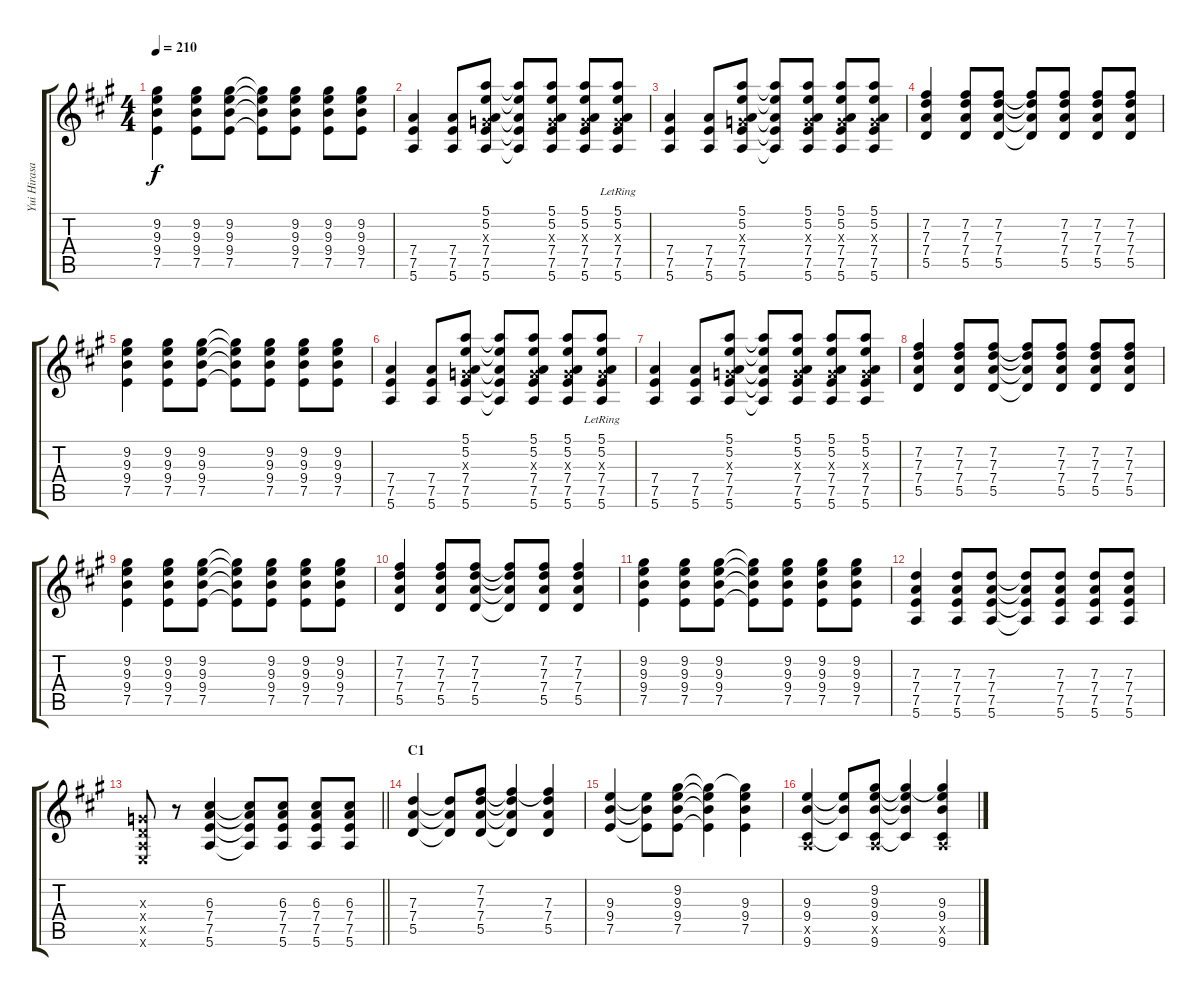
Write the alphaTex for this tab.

\track ("Yui Hirasawa" "Yui Hirasa") {instrument distortionguitar}
\staff {score tabs}
\tuning (E4 B3 G3 D3 A2 E2) {hide}
\ts (4 4)
\tempo 210
\clef g2
\ks a
(9.2 9.3 9.4 7.5).4{dy f} (9.2 9.3 9.4 7.5).8 (9.2 9.3 9.4 7.5).8 (9.2{t} 9.3{t} 9.4{t} 7.5{t}).8 (9.2 9.3 9.4 7.5).8 (9.2 9.3 9.4 7.5).8 (9.2 9.3 9.4 7.5).8 |
(7.4 7.5 5.6).4 (7.4 7.5 5.6).8 (5.1 5.2 0.3{x} 7.4 7.5 5.6).8 (5.1{t} 5.2{t} 7.4{t} 7.5{t} 5.6{t}).8 (5.1 5.2 0.3{x} 7.4 7.5 5.6).8 (5.1 5.2 0.3{x} 7.4 7.5 5.6).8 (5.1{lr} 5.2{lr} 0.3{x} 7.4 7.5 5.6).8 |
(7.4 7.5 5.6).4 (7.4 7.5 5.6).8 (5.1 5.2 0.3{x} 7.4 7.5 5.6).8 (5.1{t} 5.2{t} 7.4{t} 7.5{t} 5.6{t}).8 (5.1 5.2 0.3{x} 7.4 7.5 5.6).8 (5.1 5.2 0.3{x} 7.4 7.5 5.6).8 (5.1 5.2 0.3{x} 7.4 7.5 5.6).8 |
(7.2 7.3 7.4 5.5).4 (7.2 7.3 7.4 5.5).8 (7.2 7.3 7.4 5.5).8 (7.2{t} 7.3{t} 7.4{t} 5.5{t}).8 (7.2 7.3 7.4 5.5).8 (7.2 7.3 7.4 5.5).8 (7.2 7.3 7.4 5.5).8 |
(9.2 9.3 9.4 7.5).4 (9.2 9.3 9.4 7.5).8 (9.2 9.3 9.4 7.5).8 (9.2{t} 9.3{t} 9.4{t} 7.5{t}).8 (9.2 9.3 9.4 7.5).8 (9.2 9.3 9.4 7.5).8 (9.2 9.3 9.4 7.5).8 |
(7.4 7.5 5.6).4 (7.4 7.5 5.6).8 (5.1 5.2 0.3{x} 7.4 7.5 5.6).8 (5.1{t} 5.2{t} 7.4{t} 7.5{t} 5.6{t}).8 (5.1 5.2 0.3{x} 7.4 7.5 5.6).8 (5.1 5.2 0.3{x} 7.4 7.5 5.6).8 (5.1{lr} 5.2{lr} 0.3{x} 7.4 7.5 5.6).8 |
(7.4 7.5 5.6).4 (7.4 7.5 5.6).8 (5.1 5.2 0.3{x} 7.4 7.5 5.6).8 (5.1{t} 5.2{t} 7.4{t} 7.5{t} 5.6{t}).8 (5.1 5.2 0.3{x} 7.4 7.5 5.6).8 (5.1 5.2 0.3{x} 7.4 7.5 5.6).8 (5.1 5.2 0.3{x} 7.4 7.5 5.6).8 |
(7.2 7.3 7.4 5.5).4 (7.2 7.3 7.4 5.5).8 (7.2 7.3 7.4 5.5).8 (7.2{t} 7.3{t} 7.4{t} 5.5{t}).8 (7.2 7.3 7.4 5.5).8 (7.2 7.3 7.4 5.5).8 (7.2 7.3 7.4 5.5).8 |
(9.2 9.3 9.4 7.5).4 (9.2 9.3 9.4 7.5).8 (9.2 9.3 9.4 7.5).8 (9.2{t} 9.3{t} 9.4{t} 7.5{t}).8 (9.2 9.3 9.4 7.5).8 (9.2 9.3 9.4 7.5).8 (9.2 9.3 9.4 7.5).8 |
(7.2 7.3 7.4 5.5).4 (7.2 7.3 7.4 5.5).8 (7.2 7.3 7.4 5.5).8 (7.2{t} 7.3{t} 7.4{t} 5.5{t}).8 (7.2 7.3 7.4 5.5).8 (7.2 7.3 7.4 5.5).4 |
(9.2 9.3 9.4 7.5).4 (9.2 9.3 9.4 7.5).8 (9.2 9.3 9.4 7.5).8 (9.2{t} 9.3{t} 9.4{t} 7.5{t}).8 (9.2 9.3 9.4 7.5).8 (9.2 9.3 9.4 7.5).8 (9.2 9.3 9.4 7.5).8 |
(7.3 7.4 7.5 5.6).4 (7.3 7.4 7.5 5.6).8 (7.3 7.4 7.5 5.6).8 (7.3{t} 7.4{t} 7.5{t} 5.6{t}).8 (7.3 7.4 7.5 5.6).8 (7.3 7.4 7.5 5.6).8 (7.3 7.4 7.5 5.6).8 |
\barLineRight lightlight
(0.3{x} 0.4{x} 0.5{x} 0.6{x}).8 r.8 (6.3 7.4 7.5 5.6).4 (6.3{t} 7.4{t} 7.5{t} 5.6{t}).8 (6.3 7.4 7.5 5.6).8 (6.3 7.4 7.5 5.6).8 (6.3 7.4 7.5 5.6).8 |
\section ("" "C1")
(7.3 7.4 5.5).4 (7.3{t} 7.4{t} 5.5{t}).8 (7.2 7.3 7.4 5.5).8 (7.2{t} 7.3{t} 7.4{t} 5.5{t}).4 (7.2{t} 7.3 7.4 5.5).4 |
(9.3 9.4 7.5).4 (9.3{t} 9.4{t} 7.5{t}).8 (9.2 9.3 9.4 7.5).8 (9.2{t} 9.3{t} 9.4{t} 7.5{t}).4 (9.2{t} 9.3 9.4 7.5).4 |
(9.3 9.4 0.5{x} 9.6).4 (9.3{t} 9.4{t} 9.6{t}).8 (9.2 9.3 9.4 0.5{x} 9.6).8 (9.2{t} 9.3{t} 9.4{t} 9.6{t}).4 (9.2{t} 9.3 9.4 0.5{x} 9.6).4
